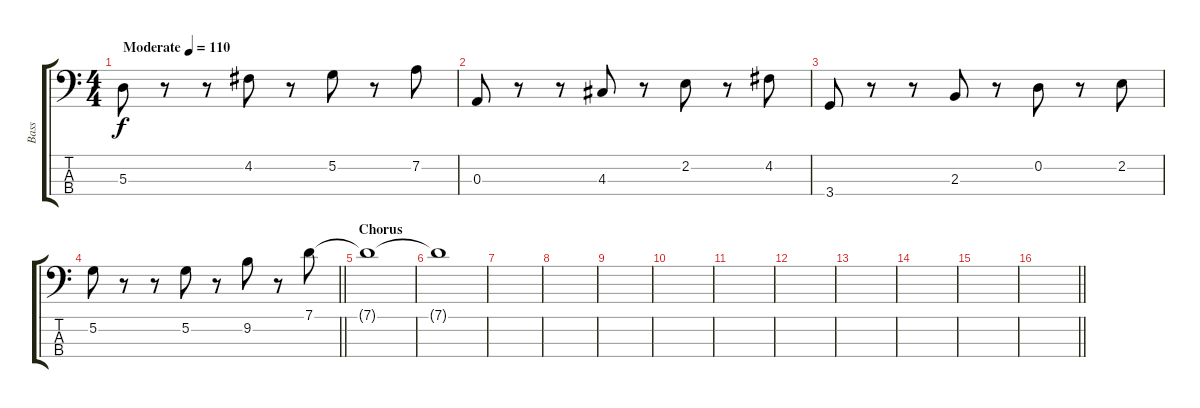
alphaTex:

\track ("Bass" "Bass") {instrument electricbassfinger}
\staff {score tabs}
\tuning (G2 D2 A1 E1) {hide}
\ts (4 4)
\tempo (110 "Moderate")
\clef f4
\ks c
5.3.8{dy f instrument electricbassfinger} r.8 r.8 4.2.8 r.8 5.2.8 r.8 7.2.8 |
0.3.8 r.8 r.8 4.3.8 r.8 2.2.8 r.8 4.2.8 |
3.4.8 r.8 r.8 2.3.8 r.8 0.2.8 r.8 2.2.8 |
\barLineRight lightlight
5.2.8 r.8 r.8 5.2.8 r.8 9.2.8 r.8 7.1.8 |
\section ("" "Chorus")
7.1{t}.1 |
7.1{t}.1 |
|
|
|
|
|
|
|
|
|
\barLineRight lightlight
